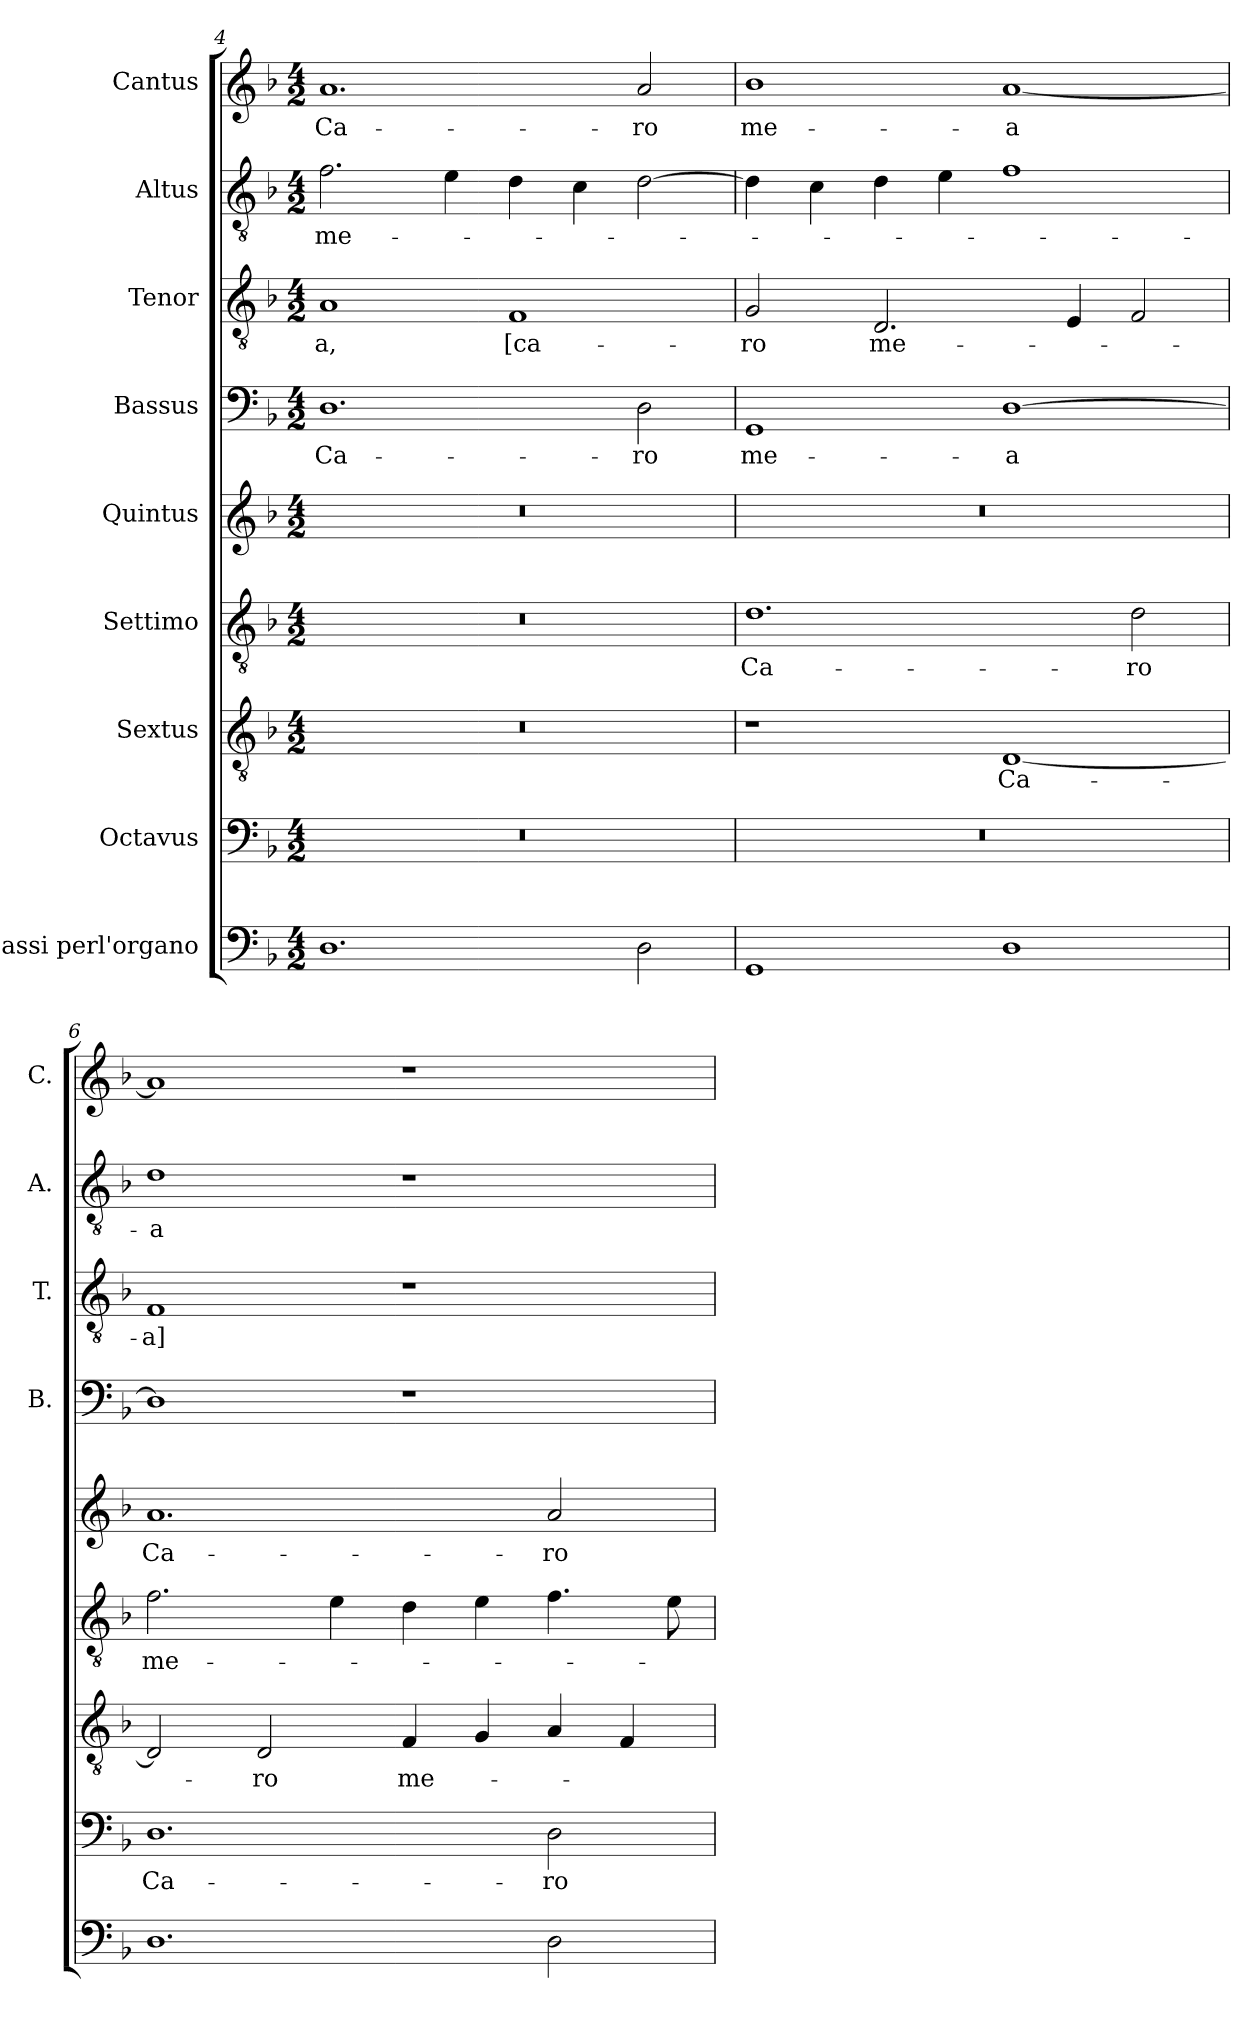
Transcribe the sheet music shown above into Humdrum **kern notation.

**kern	**kern	**text	**kern	**text	**kern	**text	**kern	**text	**kern	**text	**kern	**text	**kern	**text	**kern	**text
*part9	*part8	*part8	*part7	*part7	*part6	*part6	*part5	*part5	*part4	*part4	*part3	*part3	*part2	*part2	*part1	*part1
*staff9	*staff8	*staff8	*staff7	*staff7	*staff6	*staff6	*staff5	*staff5	*staff4	*staff4	*staff3	*staff3	*staff2	*staff2	*staff1	*staff1
*I"Bassi perl'organo	*I"Octavus	*	*I"Sextus	*	*I"Settimo	*	*I"Quintus	*	*I"Bassus	*	*I"Tenor	*	*I"Altus	*	*I"Cantus	*
*	*	*	*	*	*	*	*	*	*I'B.	*	*I'T.	*	*I'A.	*	*I'C.	*
*clefF4	*clefF4	*	*clefGv2	*	*clefGv2	*	*clefG2	*	*clefF4	*	*clefGv2	*	*clefGv2	*	*clefG2	*
*	*	*	*ITrd7c12	*	*ITrd7c12	*	*	*	*	*	*ITrd7c12	*	*ITrd7c12	*	*	*
*k[b-]	*k[b-]	*	*k[b-]	*	*k[b-]	*	*k[b-]	*	*k[b-]	*	*k[b-]	*	*k[b-]	*	*k[b-]	*
*d:	*d:	*	*d:	*	*d:	*	*d:	*	*d:	*	*d:	*	*d:	*	*d:	*
*M4/2	*M4/2	*	*M4/2	*	*M4/2	*	*M4/2	*	*M4/2	*	*M4/2	*	*M4/2	*	*M4/2	*
=4	=4	=4	=4	=4	=4	=4	=4	=4	=4	=4	=4	=4	=4	=4	=4	=4
!	!LO:N:vis=1	!	!LO:N:vis=1	!	!LO:N:vis=1	!	!LO:N:vis=1	!	!	!LO:LY:b	!	!LO:LY:b	!	!LO:LY:b	!	!LO:LY:b
1.D	0r	.	0r	.	0r	.	0r	.	1.D	Ca-	1AA	-a,	2.F\	me-	1.a	Ca-
.	.	.	.	.	.	.	.	.	.	.	.	.	4E\	.	.	.
!	!	!	!	!	!	!	!	!	!	!	!	!LO:LY:b	!	!	!	!
.	.	.	.	.	.	.	.	.	.	.	1FF	[ca-	4D\	.	.	.
.	.	.	.	.	.	.	.	.	.	.	.	.	4C\	.	.	.
!	!	!	!	!	!	!	!	!	!	!LO:LY:b	!	!	!	!	!	!LO:LY:b
2D\	.	.	.	.	.	.	.	.	2D\	-ro	.	.	[>2D\	.	2a/	-ro
=5	=5	=5	=5	=5	=5	=5	=5	=5	=5	=5	=5	=5	=5	=5	=5	=5
!	!LO:N:vis=1	!	!	!	!	!LO:LY:b	!LO:N:vis=1	!	!	!LO:LY:b	!	!LO:LY:b	!	!	!	!LO:LY:b
1GG	0r	.	1r	.	1.D	Ca-	0r	.	1GG	me-	2GG/	-ro	4D\]	.	1b-	me-
.	.	.	.	.	.	.	.	.	.	.	.	.	4C\	.	.	.
!	!	!	!	!	!	!	!	!	!	!	!	!LO:LY:b	!	!	!	!
.	.	.	.	.	.	.	.	.	.	.	2.DD/	me-	4D\	.	.	.
.	.	.	.	.	.	.	.	.	.	.	.	.	4E\	.	.	.
!	!	!	!	!LO:LY:b	!	!	!	!	!	!LO:LY:b	!	!	!	!	!	!LO:LY:b
1D	.	.	[<1DD	Ca-	.	.	.	.	[>1D	-a	.	.	1F	.	[<1a	-a
.	.	.	.	.	.	.	.	.	.	.	4EE/	.	.	.	.	.
!	!	!	!	!	!	!LO:LY:b	!	!	!	!	!	!	!	!	!	!
.	.	.	.	.	2D\	-ro	.	.	.	.	2FF/	.	.	.	.	.
!!LO:PB:g=z
=6	=6	=6	=6	=6	=6	=6	=6	=6	=6	=6	=6	=6	=6	=6	=6	=6
!	!	!LO:LY:b	!	!	!	!LO:LY:b	!	!LO:LY:b	!	!	!	!LO:LY:b	!	!LO:LY:b	!	!
1.D	1.D	Ca-	2DD/]	.	2.F\	me-	1.a	Ca-	1D]	.	1FF	-a]	1D	-a	1a]	.
!	!	!	!	!LO:LY:b	!	!	!	!	!	!	!	!	!	!	!	!
.	.	.	2DD/	-ro	.	.	.	.	.	.	.	.	.	.	.	.
.	.	.	.	.	4E\	.	.	.	.	.	.	.	.	.	.	.
!	!	!	!	!LO:LY:b	!	!	!	!	!	!	!	!	!	!	!	!
.	.	.	4FF/	me-	4D\	.	.	.	1r	.	1r	.	1r	.	1r	.
.	.	.	4GG/	.	4E\	.	.	.	.	.	.	.	.	.	.	.
!	!	!LO:LY:b	!	!	!	!	!	!LO:LY:b	!	!	!	!	!	!	!	!
2D\	2D\	-ro	4AA/	.	4.F\	.	2a/	-ro	.	.	.	.	.	.	.	.
.	.	.	4FF/	.	.	.	.	.	.	.	.	.	.	.	.	.
.	.	.	.	.	8E\	.	.	.	.	.	.	.	.	.	.	.
=	=	=	=	=	=	=	=	=	=	=	=	=	=	=	=	=
*-	*-	*-	*-	*-	*-	*-	*-	*-	*-	*-	*-	*-	*-	*-	*-	*-
